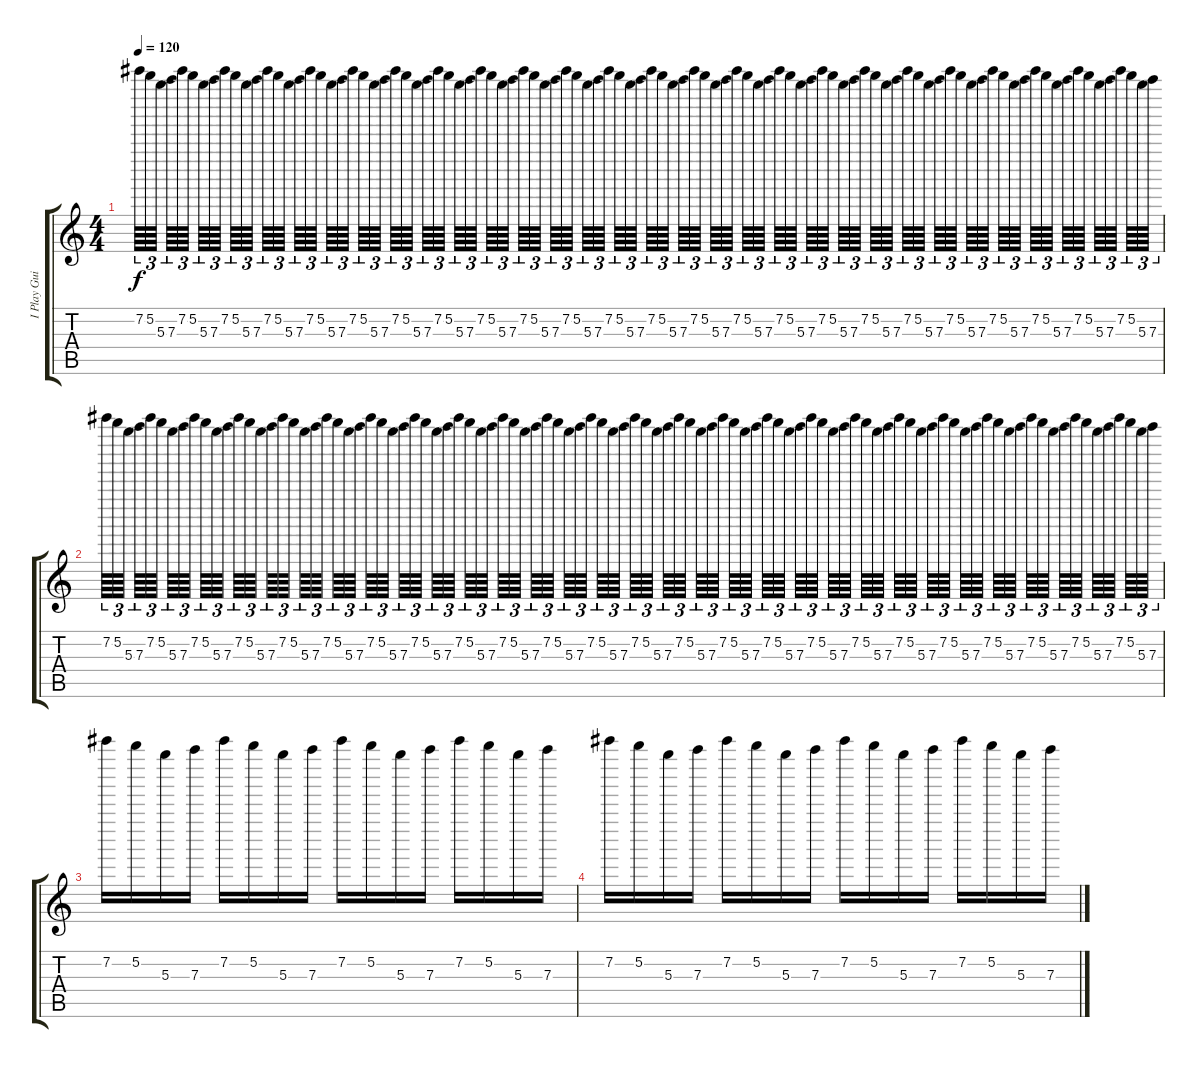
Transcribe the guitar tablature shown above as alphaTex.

\track ("I Play Guitar For 3 Months" "I Play Gui") {instrument distortionguitar}
\staff {score tabs}
\tuning (B8 Gb8 D8 A7 E7 B6) {hide}
\ts (4 4)
\tempo 120
\clef g2
\ks c
7.2.64{tu (3 2) dy f} 5.2.64{tu (3 2)} 5.3.64{tu (3 2)} 7.3.64{tu (3 2)} 7.2.64{tu (3 2)} 5.2.64{tu (3 2)} 5.3.64{tu (3 2)} 7.3.64{tu (3 2)} 7.2.64{tu (3 2)} 5.2.64{tu (3 2)} 5.3.64{tu (3 2)} 7.3.64{tu (3 2)} 7.2.64{tu (3 2)} 5.2.64{tu (3 2)} 5.3.64{tu (3 2)} 7.3.64{tu (3 2)} 7.2.64{tu (3 2)} 5.2.64{tu (3 2)} 5.3.64{tu (3 2)} 7.3.64{tu (3 2)} 7.2.64{tu (3 2)} 5.2.64{tu (3 2)} 5.3.64{tu (3 2)} 7.3.64{tu (3 2)} 7.2.64{tu (3 2)} 5.2.64{tu (3 2)} 5.3.64{tu (3 2)} 7.3.64{tu (3 2)} 7.2.64{tu (3 2)} 5.2.64{tu (3 2)} 5.3.64{tu (3 2)} 7.3.64{tu (3 2)} 7.2.64{tu (3 2)} 5.2.64{tu (3 2)} 5.3.64{tu (3 2)} 7.3.64{tu (3 2)} 7.2.64{tu (3 2)} 5.2.64{tu (3 2)} 5.3.64{tu (3 2)} 7.3.64{tu (3 2)} 7.2.64{tu (3 2)} 5.2.64{tu (3 2)} 5.3.64{tu (3 2)} 7.3.64{tu (3 2)} 7.2.64{tu (3 2)} 5.2.64{tu (3 2)} 5.3.64{tu (3 2)} 7.3.64{tu (3 2)} 7.2.64{tu (3 2)} 5.2.64{tu (3 2)} 5.3.64{tu (3 2)} 7.3.64{tu (3 2)} 7.2.64{tu (3 2)} 5.2.64{tu (3 2)} 5.3.64{tu (3 2)} 7.3.64{tu (3 2)} 7.2.64{tu (3 2)} 5.2.64{tu (3 2)} 5.3.64{tu (3 2)} 7.3.64{tu (3 2)} 7.2.64{tu (3 2)} 5.2.64{tu (3 2)} 5.3.64{tu (3 2)} 7.3.64{tu (3 2)} 7.2.64{tu (3 2)} 5.2.64{tu (3 2)} 5.3.64{tu (3 2)} 7.3.64{tu (3 2)} 7.2.64{tu (3 2)} 5.2.64{tu (3 2)} 5.3.64{tu (3 2)} 7.3.64{tu (3 2)} 7.2.64{tu (3 2)} 5.2.64{tu (3 2)} 5.3.64{tu (3 2)} 7.3.64{tu (3 2)} 7.2.64{tu (3 2)} 5.2.64{tu (3 2)} 5.3.64{tu (3 2)} 7.3.64{tu (3 2)} 7.2.64{tu (3 2)} 5.2.64{tu (3 2)} 5.3.64{tu (3 2)} 7.3.64{tu (3 2)} 7.2.64{tu (3 2)} 5.2.64{tu (3 2)} 5.3.64{tu (3 2)} 7.3.64{tu (3 2)} 7.2.64{tu (3 2)} 5.2.64{tu (3 2)} 5.3.64{tu (3 2)} 7.3.64{tu (3 2)} 7.2.64{tu (3 2)} 5.2.64{tu (3 2)} 5.3.64{tu (3 2)} 7.3.64{tu (3 2)} |
7.2.64{tu (3 2)} 5.2.64{tu (3 2)} 5.3.64{tu (3 2)} 7.3.64{tu (3 2)} 7.2.64{tu (3 2)} 5.2.64{tu (3 2)} 5.3.64{tu (3 2)} 7.3.64{tu (3 2)} 7.2.64{tu (3 2)} 5.2.64{tu (3 2)} 5.3.64{tu (3 2)} 7.3.64{tu (3 2)} 7.2.64{tu (3 2)} 5.2.64{tu (3 2)} 5.3.64{tu (3 2)} 7.3.64{tu (3 2)} 7.2.64{tu (3 2)} 5.2.64{tu (3 2)} 5.3.64{tu (3 2)} 7.3.64{tu (3 2)} 7.2.64{tu (3 2)} 5.2.64{tu (3 2)} 5.3.64{tu (3 2)} 7.3.64{tu (3 2)} 7.2.64{tu (3 2)} 5.2.64{tu (3 2)} 5.3.64{tu (3 2)} 7.3.64{tu (3 2)} 7.2.64{tu (3 2)} 5.2.64{tu (3 2)} 5.3.64{tu (3 2)} 7.3.64{tu (3 2)} 7.2.64{tu (3 2)} 5.2.64{tu (3 2)} 5.3.64{tu (3 2)} 7.3.64{tu (3 2)} 7.2.64{tu (3 2)} 5.2.64{tu (3 2)} 5.3.64{tu (3 2)} 7.3.64{tu (3 2)} 7.2.64{tu (3 2)} 5.2.64{tu (3 2)} 5.3.64{tu (3 2)} 7.3.64{tu (3 2)} 7.2.64{tu (3 2)} 5.2.64{tu (3 2)} 5.3.64{tu (3 2)} 7.3.64{tu (3 2)} 7.2.64{tu (3 2)} 5.2.64{tu (3 2)} 5.3.64{tu (3 2)} 7.3.64{tu (3 2)} 7.2.64{tu (3 2)} 5.2.64{tu (3 2)} 5.3.64{tu (3 2)} 7.3.64{tu (3 2)} 7.2.64{tu (3 2)} 5.2.64{tu (3 2)} 5.3.64{tu (3 2)} 7.3.64{tu (3 2)} 7.2.64{tu (3 2)} 5.2.64{tu (3 2)} 5.3.64{tu (3 2)} 7.3.64{tu (3 2)} 7.2.64{tu (3 2)} 5.2.64{tu (3 2)} 5.3.64{tu (3 2)} 7.3.64{tu (3 2)} 7.2.64{tu (3 2)} 5.2.64{tu (3 2)} 5.3.64{tu (3 2)} 7.3.64{tu (3 2)} 7.2.64{tu (3 2)} 5.2.64{tu (3 2)} 5.3.64{tu (3 2)} 7.3.64{tu (3 2)} 7.2.64{tu (3 2)} 5.2.64{tu (3 2)} 5.3.64{tu (3 2)} 7.3.64{tu (3 2)} 7.2.64{tu (3 2)} 5.2.64{tu (3 2)} 5.3.64{tu (3 2)} 7.3.64{tu (3 2)} 7.2.64{tu (3 2)} 5.2.64{tu (3 2)} 5.3.64{tu (3 2)} 7.3.64{tu (3 2)} 7.2.64{tu (3 2)} 5.2.64{tu (3 2)} 5.3.64{tu (3 2)} 7.3.64{tu (3 2)} 7.2.64{tu (3 2)} 5.2.64{tu (3 2)} 5.3.64{tu (3 2)} 7.3.64{tu (3 2)} |
7.2.16 5.2.16 5.3.16 7.3.16 7.2.16 5.2.16 5.3.16 7.3.16 7.2.16 5.2.16 5.3.16 7.3.16 7.2.16 5.2.16 5.3.16 7.3.16 |
7.2.16 5.2.16 5.3.16 7.3.16 7.2.16 5.2.16 5.3.16 7.3.16 7.2.16 5.2.16 5.3.16 7.3.16 7.2.16 5.2.16 5.3.16 7.3.16
